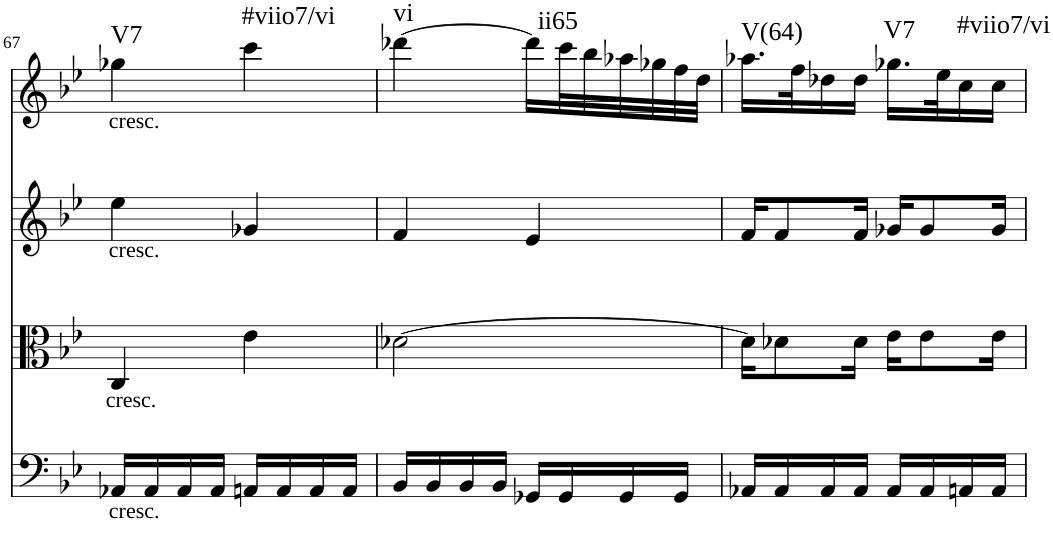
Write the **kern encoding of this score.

**kern	**kern	**kern	**kern	**harte
*part4	*part3	*part2	*part1	*part1
*staff4	*staff3	*staff2	*staff1	*
*I"Violoncello	*I"Viola	*I"Violin II	*I"Violin I	*
!!LO:PB:g=z
*clefF4	*clefC3	*clefG2	*clefG2	*
*k[b-e-]	*k[b-e-]	*k[b-e-]	*k[b-e-]	*
*M2/4	*M2/4	*M2/4	*M2/4	*
=67	=67	=67	=67	=67
!	!	!	!LO:TX:b:t=cresc.	!
!	!	!LO:TX:b:t=cresc.	!	!
!	!LO:TX:b:t=cresc.	!	!	!
!LO:TX:b:t=cresc.	!	!	!	!LO:H:kt=V7
16AA-X/LL	4C/	4ee-\	4gg-X\	N
16AA-/	.	.	.	.
16AA-/	.	.	.	.
16AA-/JJ	.	.	.	.
!	!	!	!	!LO:H:kt=#viio7/vi
16AAn/LL	4e-\	4g-X/	4ccc\	N
16AA/	.	.	.	.
16AA/	.	.	.	.
16AA/JJ	.	.	.	.
=68	=68	=68	=68	=68
!	!	!	!	!LO:H:kt=vi
16BB-/LL	[2d-X\	4f/	[4ddd-X\	N
16BB-/	.	.	.	.
16BB-/	.	.	.	.
16BB-/JJ	.	.	.	.
!	!	!	!	!LO:H:kt=ii65
16GG-X/LL	.	4e-/	16ddd-\LL]	N
16GG-/	.	.	32ccc\L	.
.	.	.	32bb-\	.
16GG-/	.	.	32aa-X\	.
.	.	.	32gg-X\	.
16GG-/JJ	.	.	32ff\	.
.	.	.	32dd\JJJ	.
=69	=69	=69	=69	=69
!	!	!	!	!LO:H:kt=V(64)
16AA-X/LL	16d-\KL]	16f/KL	16.aa-X\LL	N
16AA-/	8d-X\	8f/	.	.
.	.	.	32ff\K	.
16AA-/	.	.	16dd-X\	.
16AA-/JJ	16d-\Jk	16f/Jk	16dd-\JJ	.
!	!	!	!	!LO:H:kt=V7
16AA-/LL	16e-\KL	16g-X/KL	16.gg-X\LL	N
16AA-/	8e-\	8g-/	.	.
.	.	.	32ee-\K	.
!	!	!	!	!LO:H:kt=#viio7/vi
16AAn/	.	.	16cc\	N
16AA/JJ	16e-\Jk	16g-/Jk	16cc\JJ	.
=	=	=	=	=
*-	*-	*-	*-	*-
